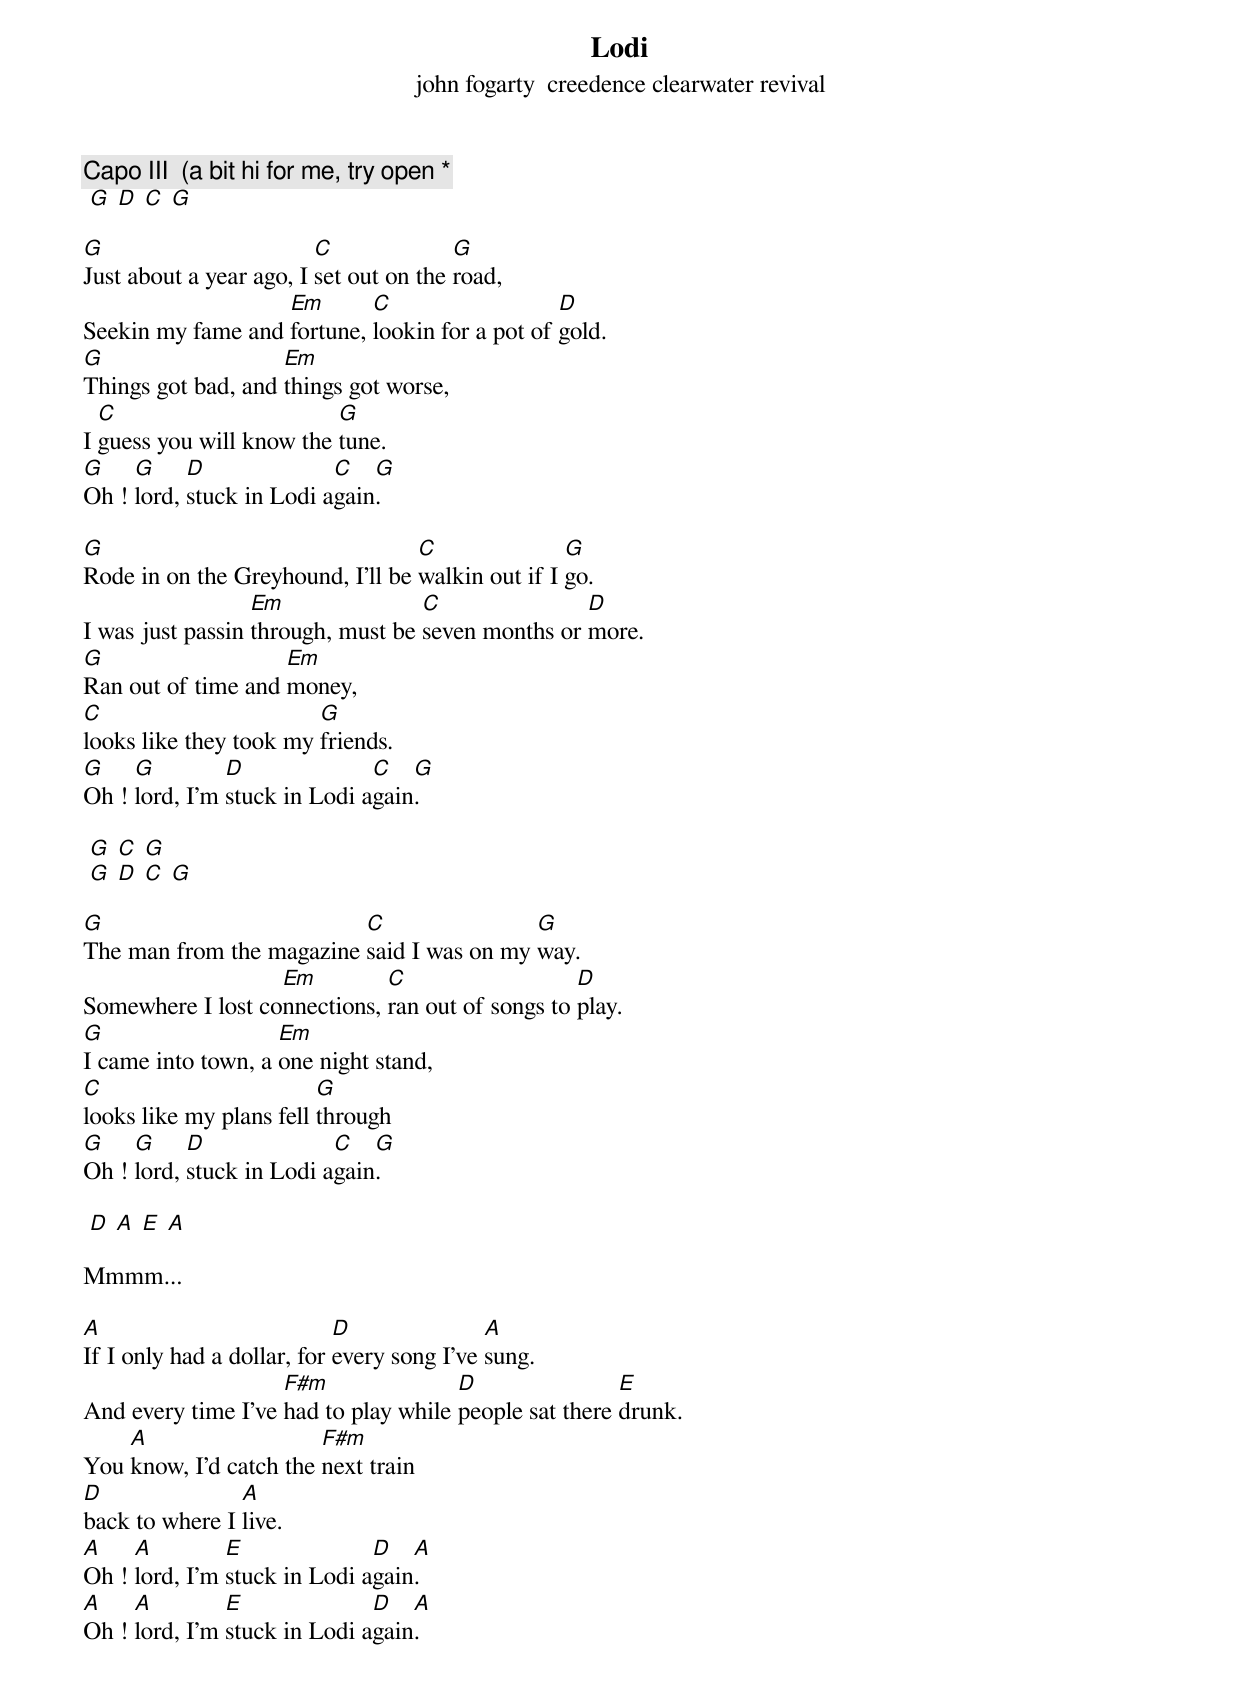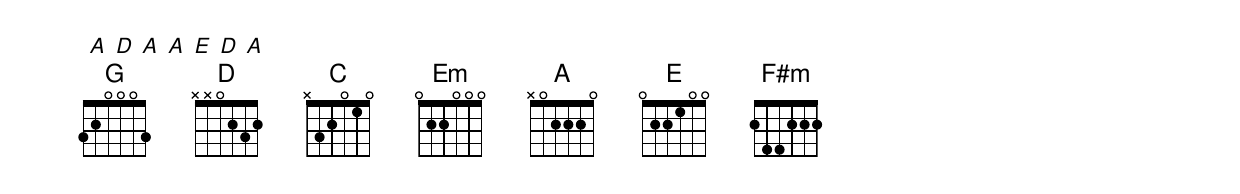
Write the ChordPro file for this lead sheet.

{title: Lodi}
{subtitle: john fogarty  creedence clearwater revival}
{c:Capo III  (a bit hi for me, try open *}
 [G] [D] [C] [G]

[G]Just about a year ago, I [C]set out on the [G]road,
Seekin my fame and [Em]fortune, [C]lookin for a pot of [D]gold.
[G]Things got bad, and [Em]things got worse,
I [C]guess you will know the [G]tune.
[G]Oh ! [G]lord, [D]stuck in Lodi a[C]gain[G].

[G]Rode in on the Greyhound, I’ll be [C]walkin out if I [G]go.
I was just passin [Em]through, must be [C]seven months or [D]more.
[G]Ran out of time and [Em]money,
[C]looks like they took my [G]friends.
[G]Oh ! [G]lord, I’m [D]stuck in Lodi a[C]gain[G].

 [G] [C] [G]
 [G] [D] [C] [G]

[G]The man from the magazine [C]said I was on my [G]way.
Somewhere I lost co[Em]nnections, [C]ran out of songs to [D]play.
[G]I came into town, a [Em]one night stand,
[C]looks like my plans fell [G]through
[G]Oh ! [G]lord, [D]stuck in Lodi a[C]gain[G].

 [D] [A] [E] [A]

Mmmm...

[A]If I only had a dollar, for [D]every song I’ve [A]sung.
And every time I’ve [F#m]had to play while [D]people sat there [E]drunk.
You [A]know, I'd catch the [F#m]next train
[D]back to where I [A]live.
[A]Oh ! [A]lord, I’m [E]stuck in Lodi a[D]gain[A].
[A]Oh ! [A]lord, I’m [E]stuck in Lodi a[D]gain[A].

 [A] [D] [A] [A] [E] [D] [A]
